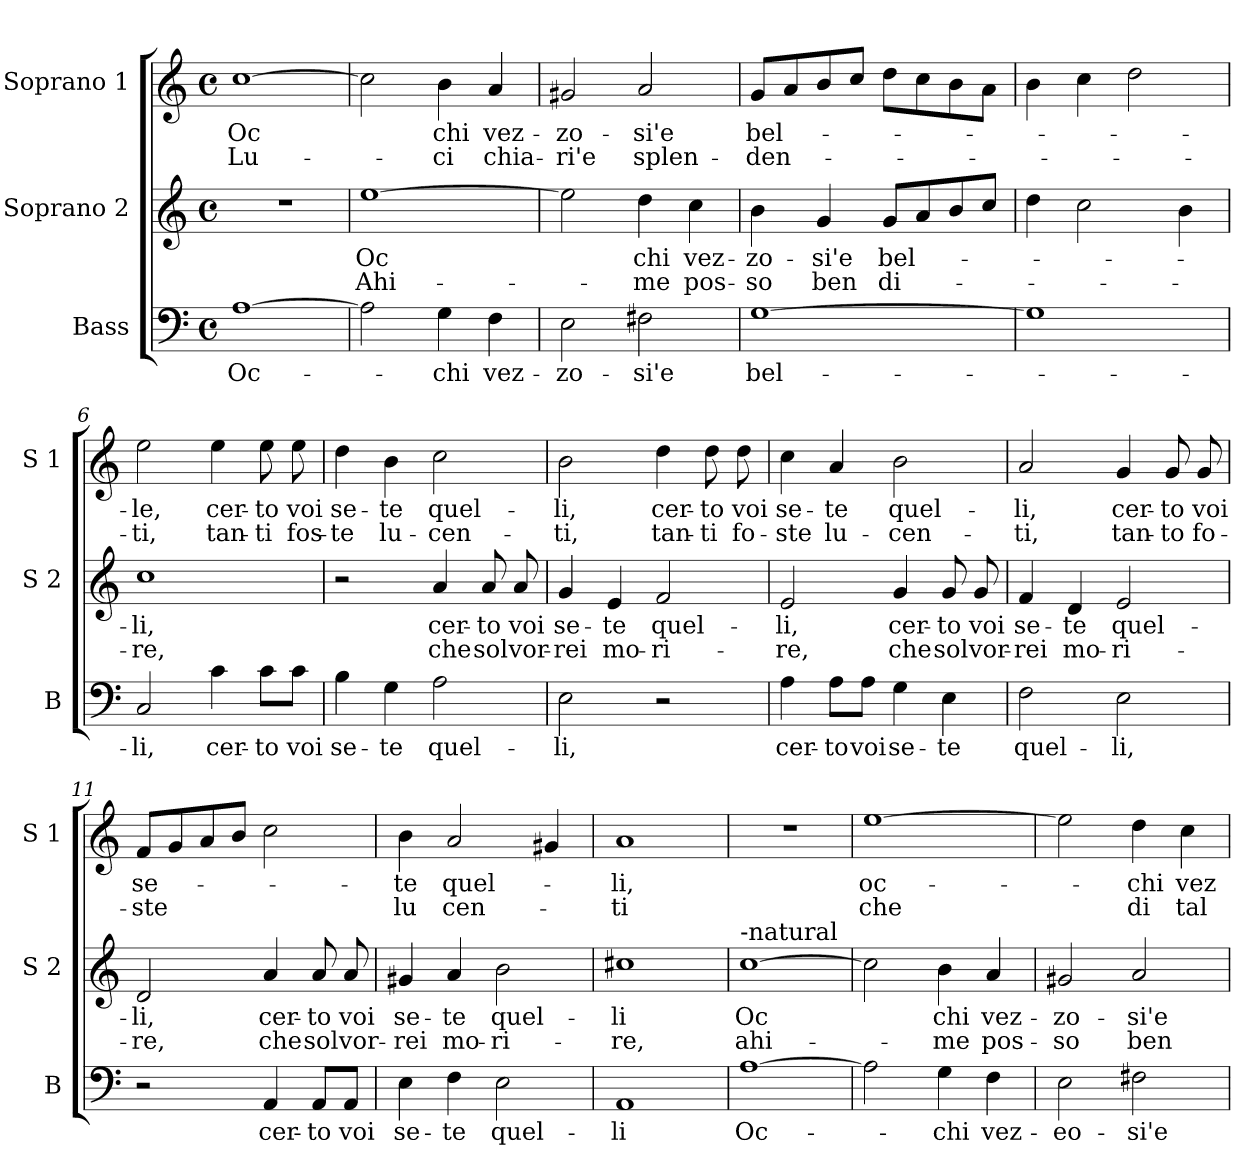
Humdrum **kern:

**kern	**text	**kern	**text	**text	**kern	**text	**text
*part3	*part3	*part2	*part2	*part2	*part1	*part1	*part1
*staff3	*staff3	*staff2	*staff2	*staff2	*staff1	*staff1	*staff1
*I"Bass	*	*I"Soprano 2	*	*	*I"Soprano 1	*	*
*I'B	*	*I'S 2	*	*	*I'S 1	*	*
*clefF4	*	*clefG2	*	*	*clefG2	*	*
*k[]	*	*k[]	*	*	*k[]	*	*
*C:	*	*C:	*	*	*C:	*	*
*M4/4	*	*M4/4	*	*	*M4/4	*	*
*met(c)	*	*met(c)	*	*	*met(c)	*	*
=1	=1	=1	=1	=1	=1	=1	=1
!	!LO:LY:b	!	!	!	!	!LO:LY:b	!LO:LY:b
[1A	Oc-	1r	.	.	[1cc	Oc	Lu-
=2	=2	=2	=2	=2	=2	=2	=2
!	!	!	!LO:LY:b	!LO:LY:b	!	!	!
2A\]	.	[1ee	Oc	Ahi-	2cc\]	.	.
!	!LO:LY:b	!	!	!	!	!LO:LY:b	!LO:LY:b
4G\	-chi	.	.	.	4b\	chi	-ci
!	!LO:LY:b	!	!	!	!	!LO:LY:b	!LO:LY:b
4F\	vez-	.	.	.	4a/	vez-	chia-
=3	=3	=3	=3	=3	=3	=3	=3
!	!LO:LY:b	!	!	!	!	!LO:LY:b	!LO:LY:b
2E\	-zo-	2ee\]	.	.	2g#X/	-zo-	-ri'e
!	!LO:LY:b	!	!LO:LY:b	!LO:LY:b	!	!LO:LY:b	!LO:LY:b
2F#X\	-si'e	4dd\	chi	-me	2a/	-si'e	splen-
!	!	!	!LO:LY:b	!LO:LY:b	!	!	!
.	.	4cc\	vez-	pos-	.	.	.
=4	=4	=4	=4	=4	=4	=4	=4
!	!LO:LY:b	!	!LO:LY:b	!LO:LY:b	!	!LO:LY:b	!LO:LY:b
[1G	bel-	4b\	-zo-	-so	8g/L	bel-	-den-
.	.	.	.	.	8a/	.	.
!	!	!	!LO:LY:b	!LO:LY:b	!	!	!
.	.	4g/	-si'e	ben	8b/	.	.
.	.	.	.	.	8cc/J	.	.
!	!	!	!LO:LY:b	!LO:LY:b	!	!	!
.	.	8g/L	bel-	di-	8dd\L	.	.
.	.	8a/	.	.	8cc\	.	.
.	.	8b/	.	.	8b\	.	.
.	.	8cc/J	.	.	8a\J	.	.
=5	=5	=5	=5	=5	=5	=5	=5
1G]	.	4dd\	.	.	4b\	.	.
.	.	2cc\	.	.	4cc\	.	.
.	.	.	.	.	2dd\	.	.
.	.	4b\	.	.	.	.	.
!!LO:LB:g=z
=6	=6	=6	=6	=6	=6	=6	=6
!	!LO:LY:b	!	!LO:LY:b	!LO:LY:b	!	!LO:LY:b	!LO:LY:b
2C/	-li,	1cc	-li,	-re,	2ee\	-le,	-ti,
!	!LO:LY:b	!	!	!	!	!LO:LY:b	!LO:LY:b
4c\	cer-	.	.	.	4ee\	cer-	tan-
!	!LO:LY:b	!	!	!	!	!LO:LY:b	!LO:LY:b
8c\L	-to	.	.	.	8ee\	-to	-ti
!	!LO:LY:b	!	!	!	!	!LO:LY:b	!LO:LY:b
8c\J	voi	.	.	.	8ee\	voi	fos-
=7	=7	=7	=7	=7	=7	=7	=7
!	!LO:LY:b	!	!	!	!	!LO:LY:b	!LO:LY:b
4B\	se-	2r	.	.	4dd\	se-	-te
!	!LO:LY:b	!	!	!	!	!LO:LY:b	!LO:LY:b
4G\	-te	.	.	.	4b\	-te	lu-
!	!LO:LY:b	!	!LO:LY:b	!LO:LY:b	!	!LO:LY:b	!LO:LY:b
2A\	quel-	4a/	cer-	che	2cc\	quel-	-cen-
!	!	!	!LO:LY:b	!LO:LY:b	!	!	!
.	.	8a/	-to	sol	.	.	.
!	!	!	!LO:LY:b	!LO:LY:b	!	!	!
.	.	8a/	voi	vor-	.	.	.
=8	=8	=8	=8	=8	=8	=8	=8
!	!LO:LY:b	!	!LO:LY:b	!LO:LY:b	!	!LO:LY:b	!LO:LY:b
2E\	-li,	4g/	se-	-rei	2b\	-li,	-ti,
!	!	!	!LO:LY:b	!LO:LY:b	!	!	!
.	.	4e/	-te	mo-	.	.	.
!	!	!	!LO:LY:b	!LO:LY:b	!	!LO:LY:b	!LO:LY:b
2r	.	2f/	quel-	-ri-	4dd\	cer-	tan-
!	!	!	!	!	!	!LO:LY:b	!LO:LY:b
.	.	.	.	.	8dd\	-to	-ti
!	!	!	!	!	!	!LO:LY:b	!LO:LY:b
.	.	.	.	.	8dd\	voi	fo-
=9	=9	=9	=9	=9	=9	=9	=9
!	!LO:LY:b	!	!LO:LY:b	!LO:LY:b	!	!LO:LY:b	!LO:LY:b
4A\	cer-	2e/	-li,	-re,	4cc\	se-	-ste
!	!LO:LY:b	!	!	!	!	!LO:LY:b	!LO:LY:b
8A\L	-to	.	.	.	4a/	-te	lu-
!	!LO:LY:b	!	!	!	!	!	!
8A\J	voi	.	.	.	.	.	.
!	!LO:LY:b	!	!LO:LY:b	!LO:LY:b	!	!LO:LY:b	!LO:LY:b
4G\	se-	4g/	cer-	che	2b\	quel-	-cen-
!	!LO:LY:b	!	!LO:LY:b	!LO:LY:b	!	!	!
4E\	-te	8g/	-to	sol	.	.	.
!	!	!	!LO:LY:b	!LO:LY:b	!	!	!
.	.	8g/	voi	vor-	.	.	.
=10	=10	=10	=10	=10	=10	=10	=10
!	!LO:LY:b	!	!LO:LY:b	!LO:LY:b	!	!LO:LY:b	!LO:LY:b
2F\	quel-	4f/	se-	-rei	2a/	-li,	-ti,
!	!	!	!LO:LY:b	!LO:LY:b	!	!	!
.	.	4d/	-te	mo-	.	.	.
!	!LO:LY:b	!	!LO:LY:b	!LO:LY:b	!	!LO:LY:b	!LO:LY:b
2E\	-li,	2e/	quel-	-ri-	4g/	cer-	tan-
!	!	!	!	!	!	!LO:LY:b	!LO:LY:b
.	.	.	.	.	8g/	-to	-to
!	!	!	!	!	!	!LO:LY:b	!LO:LY:b
.	.	.	.	.	8g/	voi	fo-
!!LO:LB:g=z
=11	=11	=11	=11	=11	=11	=11	=11
!	!	!	!LO:LY:b	!LO:LY:b	!	!LO:LY:b	!LO:LY:b
2r	.	2d/	-li,	-re,	8f/L	se-	-ste
.	.	.	.	.	8g/	.	.
.	.	.	.	.	8a/	.	.
.	.	.	.	.	8b/J	.	.
!	!LO:LY:b	!	!LO:LY:b	!LO:LY:b	!	!	!
4AA/	cer-	4a/	cer-	che	2cc\	.	.
!	!LO:LY:b	!	!LO:LY:b	!LO:LY:b	!	!	!
8AA/L	-to	8a/	-to	sol	.	.	.
!	!LO:LY:b	!	!LO:LY:b	!LO:LY:b	!	!	!
8AA/J	voi	8a/	voi	vor-	.	.	.
=12	=12	=12	=12	=12	=12	=12	=12
!	!LO:LY:b	!	!LO:LY:b	!LO:LY:b	!	!LO:LY:b	!LO:LY:b
4E\	se-	4g#X/	se-	-rei	4b\	-te	lu
!	!LO:LY:b	!	!LO:LY:b	!LO:LY:b	!	!LO:LY:b	!LO:LY:b
4F\	-te	4a/	-te	mo-	2a/	quel-	cen-
!	!LO:LY:b	!	!LO:LY:b	!LO:LY:b	!	!	!
2E\	quel-	2b\	quel-	-ri-	.	.	.
.	.	.	.	.	4g#X/	.	.
=13	=13	=13	=13	=13	=13	=13	=13
!	!LO:LY:b	!	!LO:LY:b	!LO:LY:b	!	!LO:LY:b	!LO:LY:b
1AA	-li	1cc#X	-li	-re,	1a	-li,	-ti
=14	=14	=14	=14	=14	=14	=14	=14
!	!	!LO:TX:a:t=-natural	!	!	!	!	!
!	!LO:LY:b	!	!LO:LY:b	!LO:LY:b	!	!	!
[1A	Oc-	[1cc	Oc	ahi-	1r	.	.
=15	=15	=15	=15	=15	=15	=15	=15
!	!	!	!	!	!	!LO:LY:b	!LO:LY:b
2A\]	.	2cc\]	.	.	[1ee	oc-	che
!	!LO:LY:b	!	!LO:LY:b	!LO:LY:b	!	!	!
4G\	-chi	4b\	chi	-me	.	.	.
!	!LO:LY:b	!	!LO:LY:b	!LO:LY:b	!	!	!
4F\	vez-	4a/	vez-	pos-	.	.	.
!!LO:PB:g=z
=16	=16	=16	=16	=16	=16	=16	=16
!	!LO:LY:b	!	!LO:LY:b	!LO:LY:b	!	!	!
2E\	-eo-	2g#X/	-zo-	-so	2ee\]	.	.
!	!LO:LY:b	!	!LO:LY:b	!LO:LY:b	!	!LO:LY:b	!LO:LY:b
2F#X\	-si'e	2a/	-si'e	ben	4dd\	-chi	di
!	!	!	!	!	!	!LO:LY:b	!LO:LY:b
.	.	.	.	.	4cc\	vez-	tal
=	=	=	=	=	=	=	=
*-	*-	*-	*-	*-	*-	*-	*-
